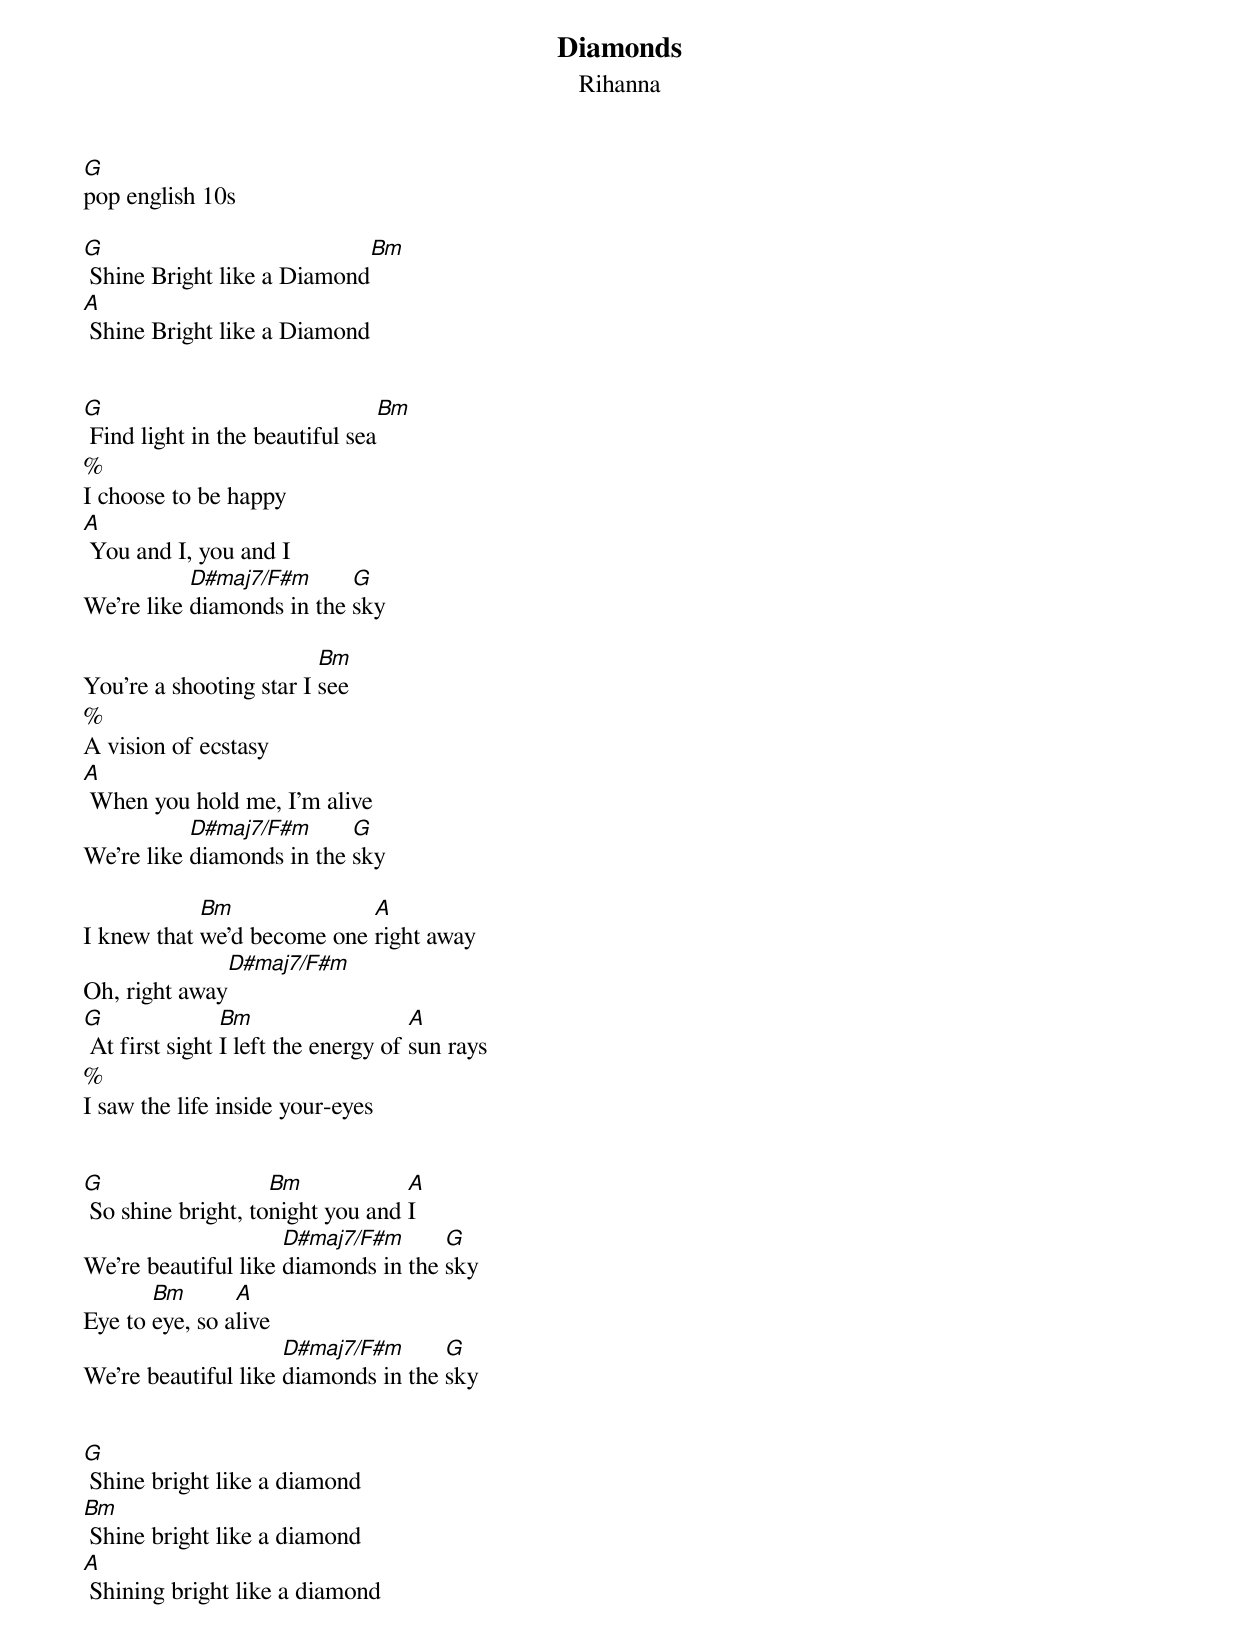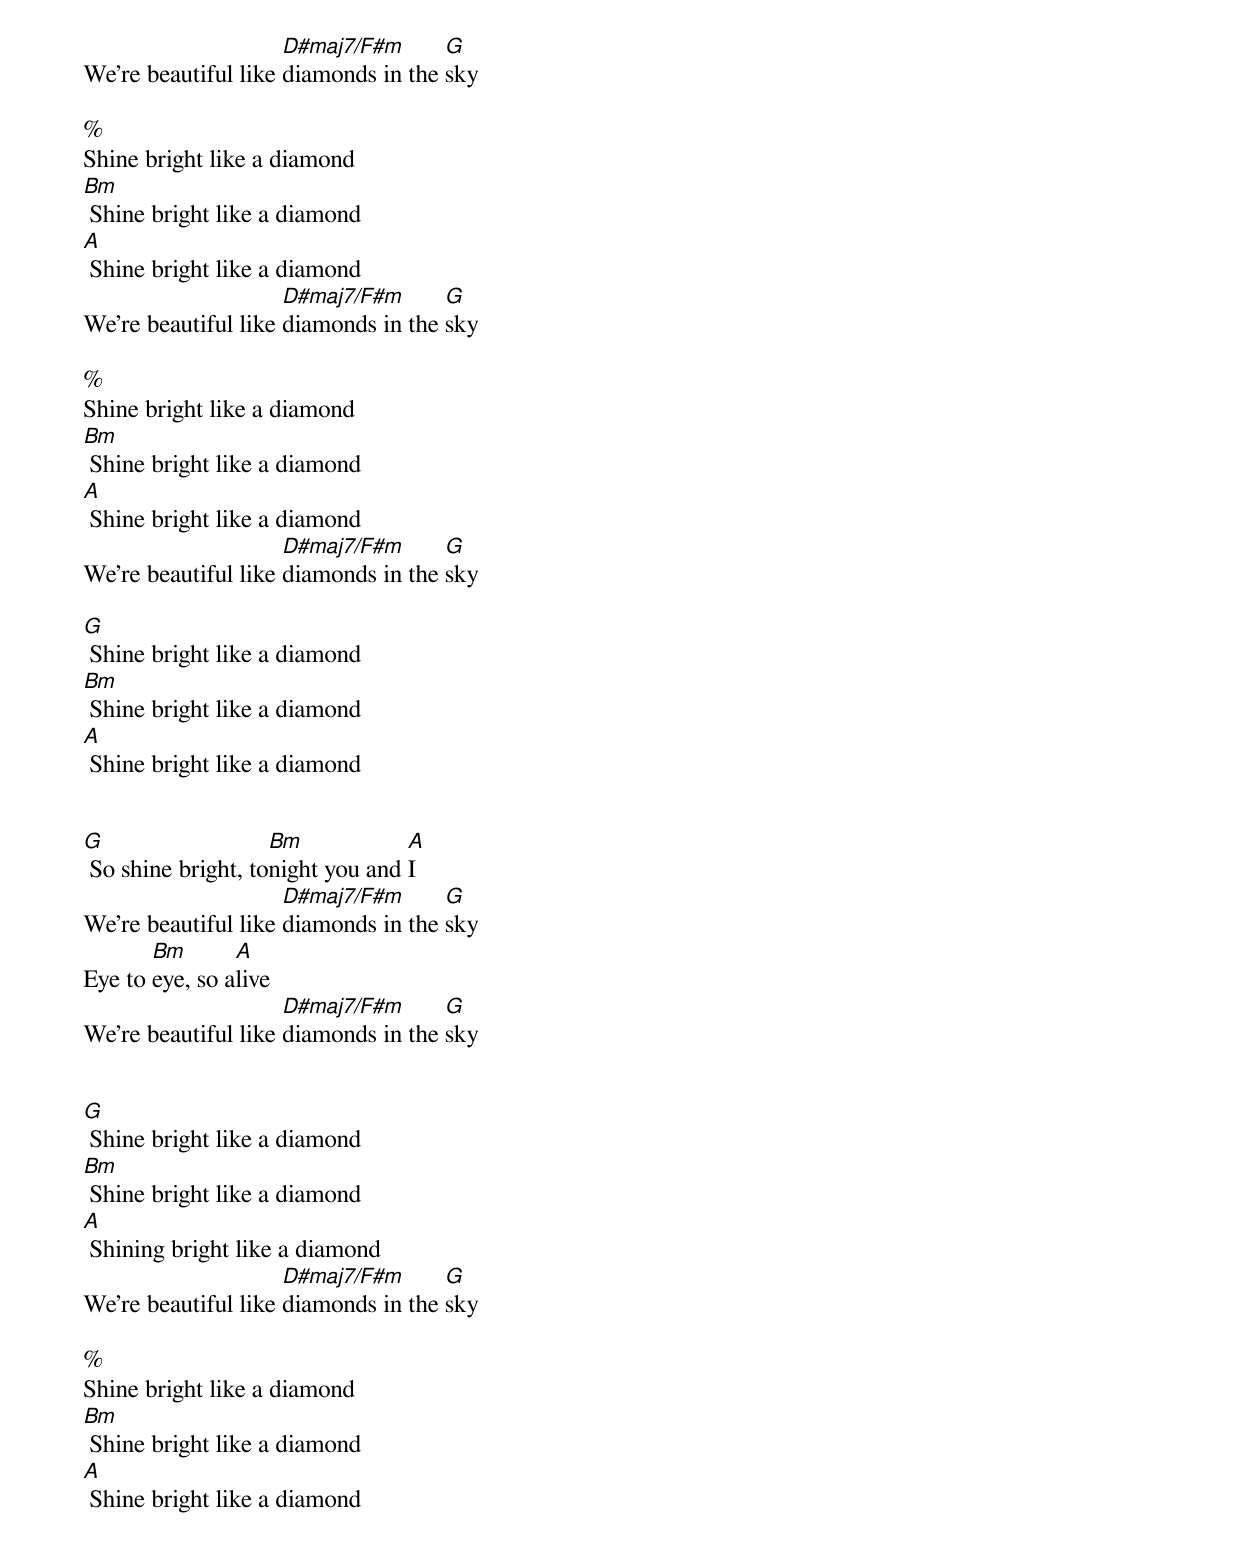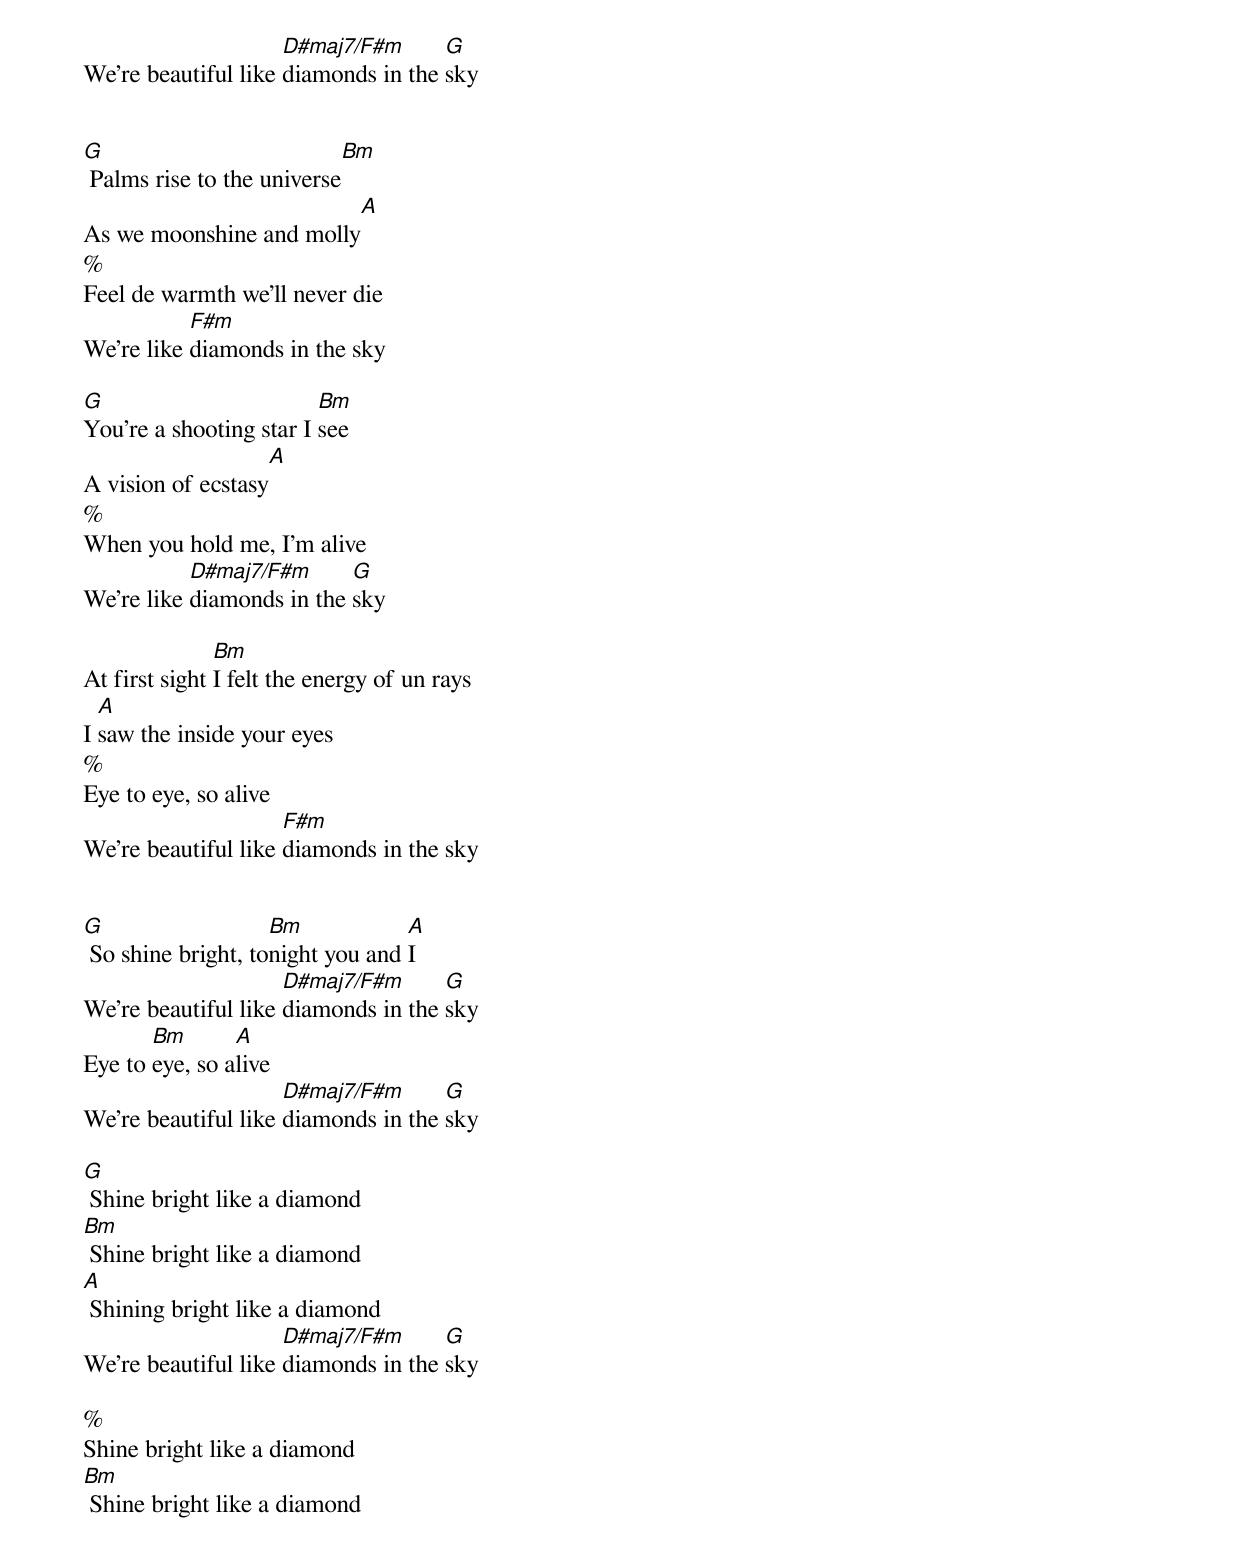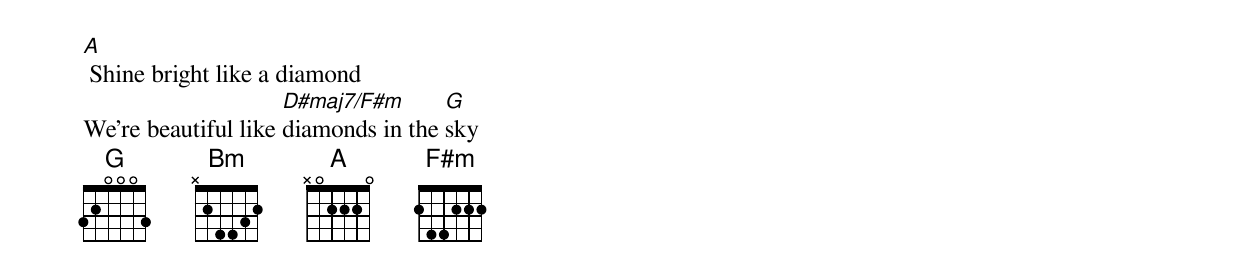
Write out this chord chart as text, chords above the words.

Diamonds
Rihanna
G
pop english 10s

G                           Bm
 Shine Bright like a Diamond
A
 Shine Bright like a Diamond


G                                Bm
 Find light in the beautiful sea
%
I choose to be happy
A
 You and I, you and I
           D#maj7/F#m      G
We're like diamonds in the sky

                         Bm
You're a shooting star I see
%
A vision of ecstasy
A
 When you hold me, I'm alive
           D#maj7/F#m      G
We're like diamonds in the sky

            Bm              A
I knew that we'd become one right away
               D#maj7/F#m
Oh, right away
G               Bm                   A
 At first sight I left the energy of sun rays
%
I saw the life inside your-eyes


G                   Bm            A
 So shine bright, tonight you and I
                     D#maj7/F#m      G
We're beautiful like diamonds in the sky
       Bm       A
Eye to eye, so alive
                     D#maj7/F#m      G
We're beautiful like diamonds in the sky


G
 Shine bright like a diamond
Bm
 Shine bright like a diamond
A
 Shining bright like a diamond
                     D#maj7/F#m      G
We’re beautiful like diamonds in the sky

%
Shine bright like a diamond
Bm
 Shine bright like a diamond
A
 Shine bright like a diamond
                     D#maj7/F#m      G
We're beautiful like diamonds in the sky

%
Shine bright like a diamond
Bm
 Shine bright like a diamond
A
 Shine bright like a diamond
                     D#maj7/F#m      G
We're beautiful like diamonds in the sky

G
 Shine bright like a diamond
Bm
 Shine bright like a diamond
A
 Shine bright like a diamond


G                   Bm            A
 So shine bright, tonight you and I
                     D#maj7/F#m      G
We're beautiful like diamonds in the sky
       Bm       A
Eye to eye, so alive
                     D#maj7/F#m      G
We're beautiful like diamonds in the sky


G
 Shine bright like a diamond
Bm
 Shine bright like a diamond
A
 Shining bright like a diamond
                     D#maj7/F#m      G
We’re beautiful like diamonds in the sky

%
Shine bright like a diamond
Bm
 Shine bright like a diamond
A
 Shine bright like a diamond
                     D#maj7/F#m      G
We're beautiful like diamonds in the sky


G                           Bm
 Palms rise to the universe
                         A
As we moonshine and molly
%
Feel de warmth we'll never die
           F#m
We're like diamonds in the sky

G                        Bm
You're a shooting star I see
                    A
A vision of ecstasy
%
When you hold me, I'm alive
           D#maj7/F#m      G
We're like diamonds in the sky

               Bm
At first sight I felt the energy of un rays
  A
I saw the inside your eyes
%
Eye to eye, so alive
                     F#m
We're beautiful like diamonds in the sky


G                   Bm            A
 So shine bright, tonight you and I
                     D#maj7/F#m      G
We're beautiful like diamonds in the sky
       Bm       A
Eye to eye, so alive
                     D#maj7/F#m      G
We're beautiful like diamonds in the sky

G
 Shine bright like a diamond
Bm
 Shine bright like a diamond
A
 Shining bright like a diamond
                     D#maj7/F#m      G
We’re beautiful like diamonds in the sky

%
Shine bright like a diamond
Bm
 Shine bright like a diamond
A
 Shine bright like a diamond
                     D#maj7/F#m      G
We're beautiful like diamonds in the sky
